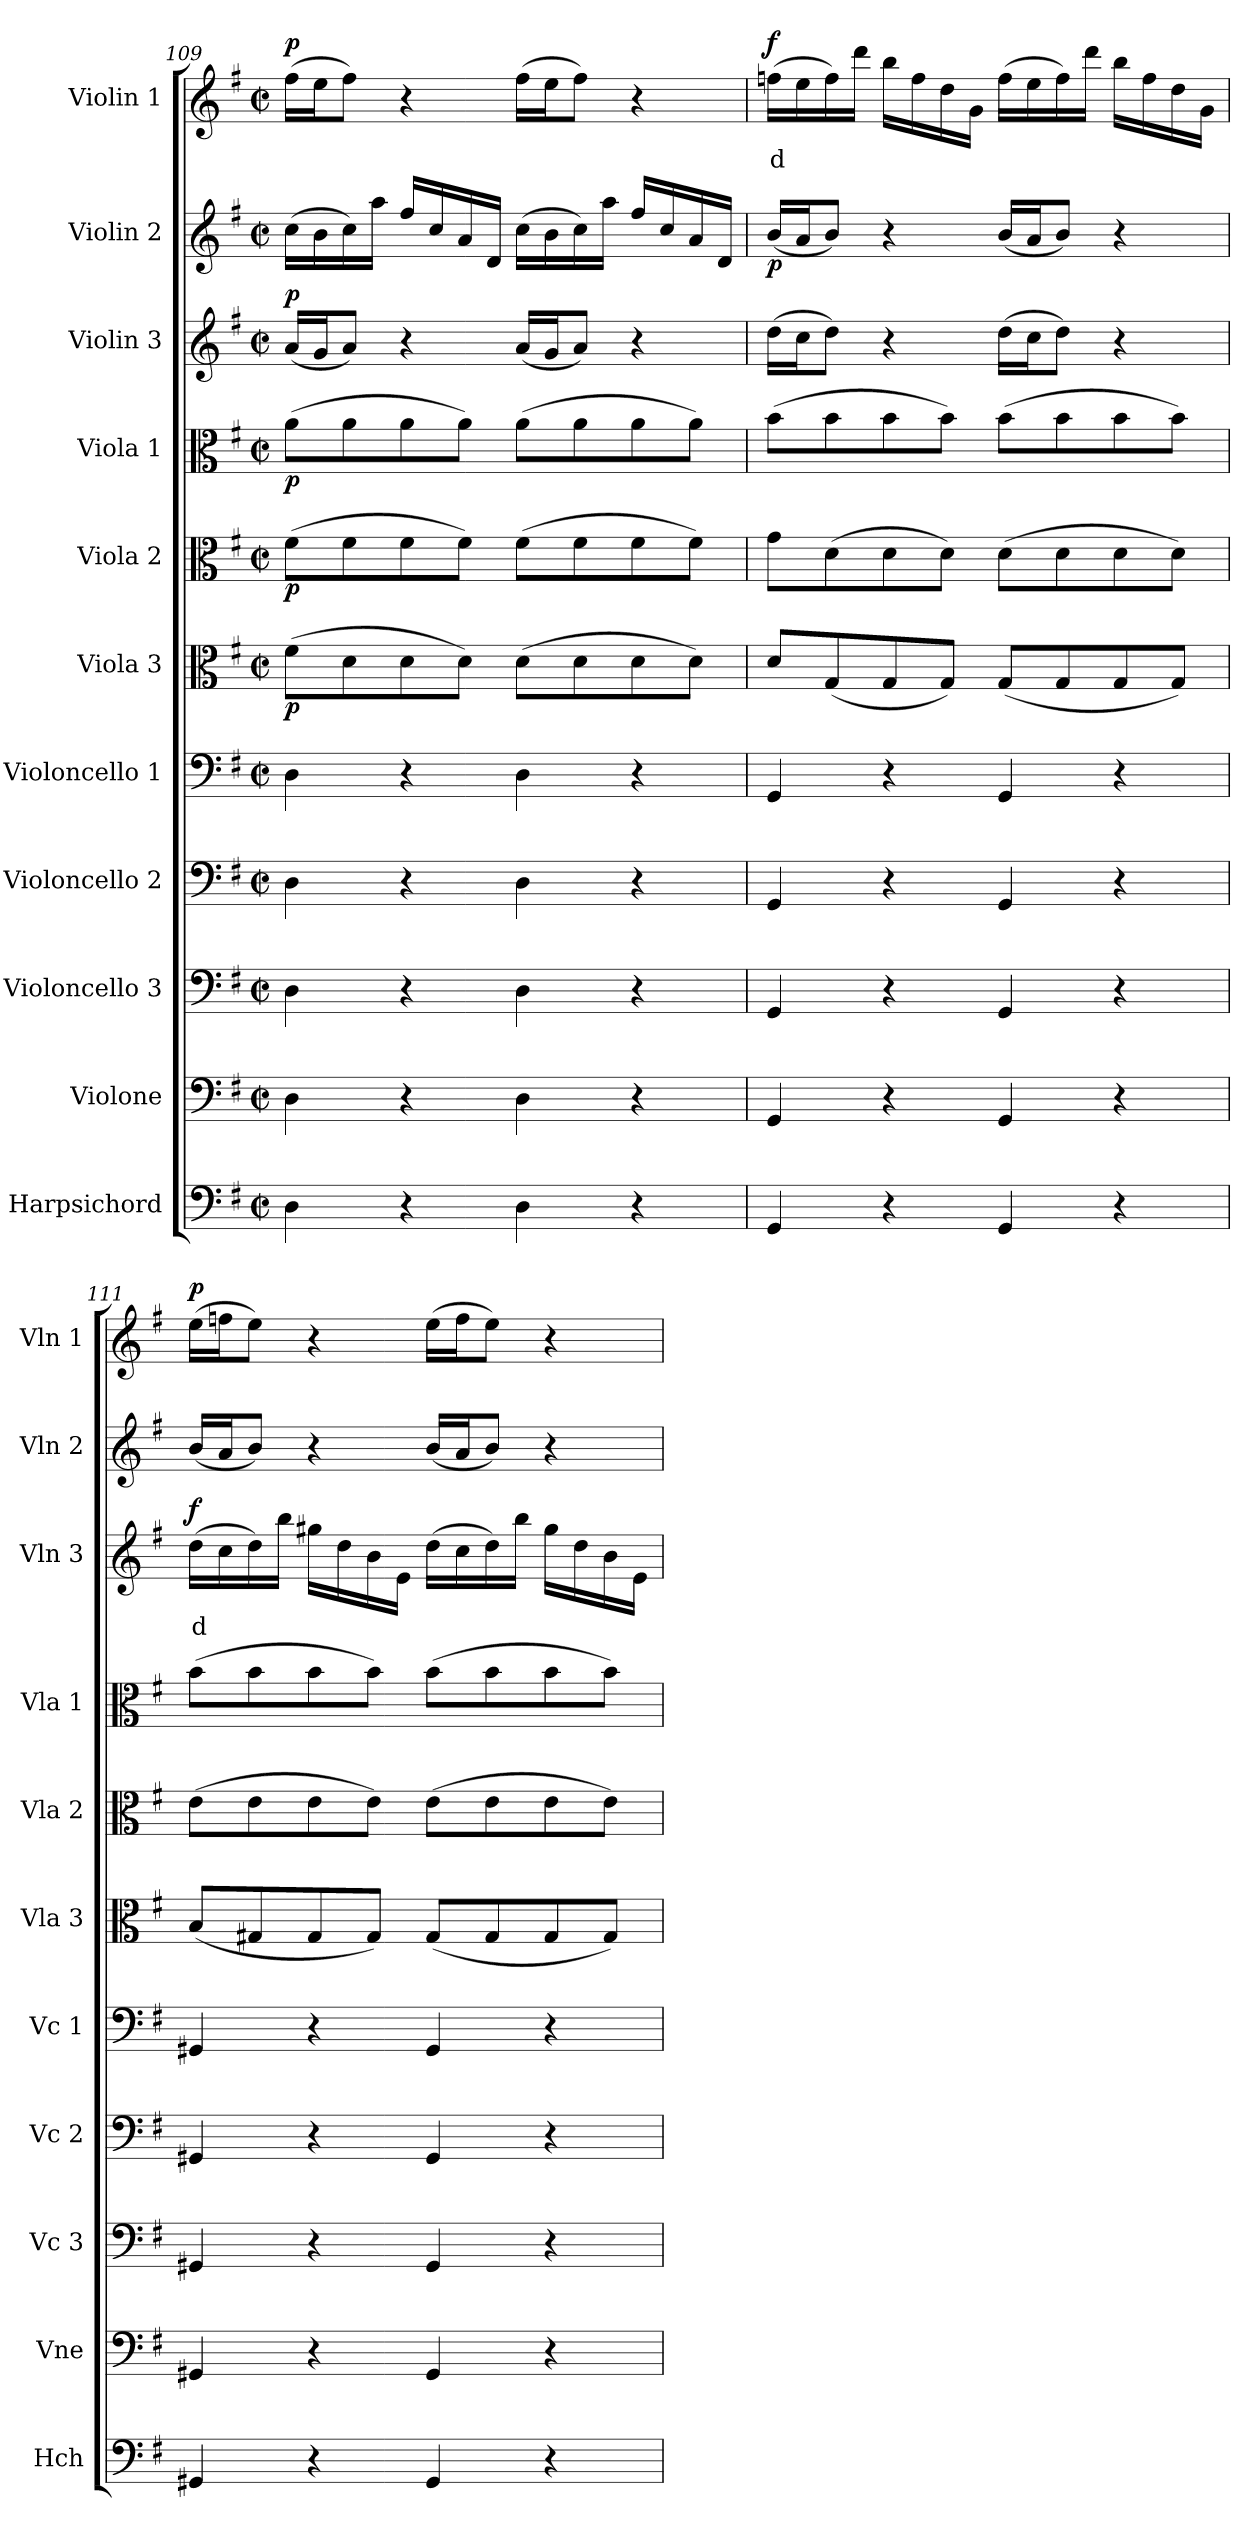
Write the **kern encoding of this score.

**kern	**kern	**kern	**kern	**kern	**kern	**dynam	**kern	**dynam	**kern	**dynam	**kern	**text	**dynam	**kern	**dynam	**kern	**text	**dynam
*part11	*part10	*part9	*part8	*part7	*part6	*part6	*part5	*part5	*part4	*part4	*part3	*part3	*part3	*part2	*part2	*part1	*part1	*part1
*staff11	*staff10	*staff9	*staff8	*staff7	*staff6	*staff6	*staff5	*staff5	*staff4	*staff4	*staff3	*staff3	*staff3	*staff2	*staff2	*staff1	*staff1	*staff1
*I"Harpsichord	*I"Violone	*I"Violoncello 3	*I"Violoncello 2	*I"Violoncello 1	*I"Viola 3	*	*I"Viola 2	*	*I"Viola 1	*	*I"Violin 3	*	*	*I"Violin 2	*	*I"Violin 1	*	*
*I'Hch	*I'Vne	*I'Vc 3	*I'Vc 2	*I'Vc 1	*I'Vla 3	*	*I'Vla 2	*	*I'Vla 1	*	*I'Vln 3	*	*	*I'Vln 2	*	*I'Vln 1	*	*
*clefF4	*clefF4	*clefF4	*clefF4	*clefF4	*clefC3	*	*clefC3	*	*clefC3	*	*clefG2	*	*	*clefG2	*	*clefG2	*	*
*	*ITrd7c12	*	*	*	*	*	*	*	*	*	*	*	*	*	*	*	*	*
*k[f#]	*k[f#]	*k[f#]	*k[f#]	*k[f#]	*k[f#]	*	*k[f#]	*	*k[f#]	*	*k[f#]	*	*	*k[f#]	*	*k[f#]	*	*
*M4/4	*M4/4	*M4/4	*M4/4	*M4/4	*M4/4	*	*M4/4	*	*M4/4	*	*M4/4	*	*	*M4/4	*	*M4/4	*	*
*met(c|)	*met(c|)	*met(c|)	*met(c|)	*met(c|)	*met(c|)	*	*met(c|)	*	*met(c|)	*	*met(c|)	*	*	*met(c|)	*	*met(c|)	*	*
=109	=109	=109	=109	=109	=109	=109	=109	=109	=109	=109	=109	=109	=109	=109	=109	=109	=109	=109
!	!	!	!	!	!	!LO:DY:b	!	!LO:DY:b	!	!LO:DY:b	!	!	!LO:DY:b	!	!	!	!	!LO:DY:b
4D\	4DD\	4D\	4D\	4D\	(8f#\L	p	(8f#\L	p	(8a\L	p	(16a/LL	.	p	(16cc\LL	.	(16ff#\LL	.	p
.	.	.	.	.	.	.	.	.	.	.	16g/J	.	.	16b\	.	16ee\J	.	.
.	.	.	.	.	8d\	.	8f#\	.	8a\	.	8a/J)	.	.	16cc\)	.	8ff#\J)	.	.
.	.	.	.	.	.	.	.	.	.	.	.	.	.	16aa\JJ	.	.	.	.
4r	4r	4r	4r	4r	8d\	.	8f#\	.	8a\	.	4r	.	.	16ff#/LL	.	4r	.	.
.	.	.	.	.	.	.	.	.	.	.	.	.	.	16cc/	.	.	.	.
.	.	.	.	.	8d\J)	.	8f#\J)	.	8a\J)	.	.	.	.	16a/	.	.	.	.
.	.	.	.	.	.	.	.	.	.	.	.	.	.	16d/JJ	.	.	.	.
4D\	4DD\	4D\	4D\	4D\	(8d\L	.	(8f#\L	.	(8a\L	.	(16a/LL	.	.	(16cc\LL	.	(16ff#\LL	.	.
.	.	.	.	.	.	.	.	.	.	.	16g/J	.	.	16b\	.	16ee\J	.	.
.	.	.	.	.	8d\	.	8f#\	.	8a\	.	8a/J)	.	.	16cc\)	.	8ff#\J)	.	.
.	.	.	.	.	.	.	.	.	.	.	.	.	.	16aa\JJ	.	.	.	.
4r	4r	4r	4r	4r	8d\	.	8f#\	.	8a\	.	4r	.	.	16ff#/LL	.	4r	.	.
.	.	.	.	.	.	.	.	.	.	.	.	.	.	16cc/	.	.	.	.
.	.	.	.	.	8d\J)	.	8f#\J)	.	8a\J)	.	.	.	.	16a/	.	.	.	.
.	.	.	.	.	.	.	.	.	.	.	.	.	.	16d/JJ	.	.	.	.
!!LO:PB:g=z
=110	=110	=110	=110	=110	=110	=110	=110	=110	=110	=110	=110	=110	=110	=110	=110	=110	=110	=110
!	!	!	!	!	!	!	!	!	!	!	!	!	!	!	!LO:DY:b	!	!LO:LY:b:color=#FF0000	!LO:DY:b
4GG/	4GGG/	4GG/	4GG/	4GG/	8d/L	.	8g\L	.	(8b\L	.	(16dd\LL	.	.	(16b/LL	p	(16ffn\LL	d	f
.	.	.	.	.	.	.	.	.	.	.	16cc\J	.	.	16a/J	.	16ee\	.	.
.	.	.	.	.	(8G/	.	(8d\	.	8b\	.	8dd\J)	.	.	8b/J)	.	16ff\)	.	.
.	.	.	.	.	.	.	.	.	.	.	.	.	.	.	.	16ddd\JJ	.	.
4r	4r	4r	4r	4r	8G/	.	8d\	.	8b\	.	4r	.	.	4r	.	16bb\LL	.	.
.	.	.	.	.	.	.	.	.	.	.	.	.	.	.	.	16ff\	.	.
.	.	.	.	.	8G/J)	.	8d\J)	.	8b\J)	.	.	.	.	.	.	16dd\	.	.
.	.	.	.	.	.	.	.	.	.	.	.	.	.	.	.	16g\JJ	.	.
4GG/	4GGG/	4GG/	4GG/	4GG/	(8G/L	.	(8d\L	.	(8b\L	.	(16dd\LL	.	.	(16b/LL	.	(16ff\LL	.	.
.	.	.	.	.	.	.	.	.	.	.	16cc\J	.	.	16a/J	.	16ee\	.	.
.	.	.	.	.	8G/	.	8d\	.	8b\	.	8dd\J)	.	.	8b/J)	.	16ff\)	.	.
.	.	.	.	.	.	.	.	.	.	.	.	.	.	.	.	16ddd\JJ	.	.
4r	4r	4r	4r	4r	8G/	.	8d\	.	8b\	.	4r	.	.	4r	.	16bb\LL	.	.
.	.	.	.	.	.	.	.	.	.	.	.	.	.	.	.	16ff\	.	.
.	.	.	.	.	8G/J)	.	8d\J)	.	8b\J)	.	.	.	.	.	.	16dd\	.	.
.	.	.	.	.	.	.	.	.	.	.	.	.	.	.	.	16g\JJ	.	.
=111	=111	=111	=111	=111	=111	=111	=111	=111	=111	=111	=111	=111	=111	=111	=111	=111	=111	=111
!	!	!	!	!	!	!	!	!	!	!	!	!LO:LY:b:color=#FF0000	!LO:DY:b	!	!	!	!	!LO:DY:b
4GG#X/	4GGG#X/	4GG#X/	4GG#X/	4GG#X/	(8B/L	.	(8e\L	.	(8b\L	.	(16dd\LL	d	f	(16b/LL	.	(16ee\LL	.	p
.	.	.	.	.	.	.	.	.	.	.	16cc\	.	.	16a/J	.	16ffn\J	.	.
.	.	.	.	.	8G#X/	.	8e\	.	8b\	.	16dd\)	.	.	8b/J)	.	8ee\J)	.	.
.	.	.	.	.	.	.	.	.	.	.	16bb\JJ	.	.	.	.	.	.	.
4r	4r	4r	4r	4r	8G#/	.	8e\	.	8b\	.	16gg#X\LL	.	.	4r	.	4r	.	.
.	.	.	.	.	.	.	.	.	.	.	16dd\	.	.	.	.	.	.	.
.	.	.	.	.	8G#/J)	.	8e\J)	.	8b\J)	.	16b\	.	.	.	.	.	.	.
.	.	.	.	.	.	.	.	.	.	.	16e\JJ	.	.	.	.	.	.	.
4GG#/	4GGG#/	4GG#/	4GG#/	4GG#/	(8G#/L	.	(8e\L	.	(8b\L	.	(16dd\LL	.	.	(16b/LL	.	(16ee\LL	.	.
.	.	.	.	.	.	.	.	.	.	.	16cc\	.	.	16a/J	.	16ff\J	.	.
.	.	.	.	.	8G#/	.	8e\	.	8b\	.	16dd\)	.	.	8b/J)	.	8ee\J)	.	.
.	.	.	.	.	.	.	.	.	.	.	16bb\JJ	.	.	.	.	.	.	.
4r	4r	4r	4r	4r	8G#/	.	8e\	.	8b\	.	16gg#\LL	.	.	4r	.	4r	.	.
.	.	.	.	.	.	.	.	.	.	.	16dd\	.	.	.	.	.	.	.
.	.	.	.	.	8G#/J)	.	8e\J)	.	8b\J)	.	16b\	.	.	.	.	.	.	.
.	.	.	.	.	.	.	.	.	.	.	16e\JJ	.	.	.	.	.	.	.
=	=	=	=	=	=	=	=	=	=	=	=	=	=	=	=	=	=	=
*-	*-	*-	*-	*-	*-	*-	*-	*-	*-	*-	*-	*-	*-	*-	*-	*-	*-	*-
